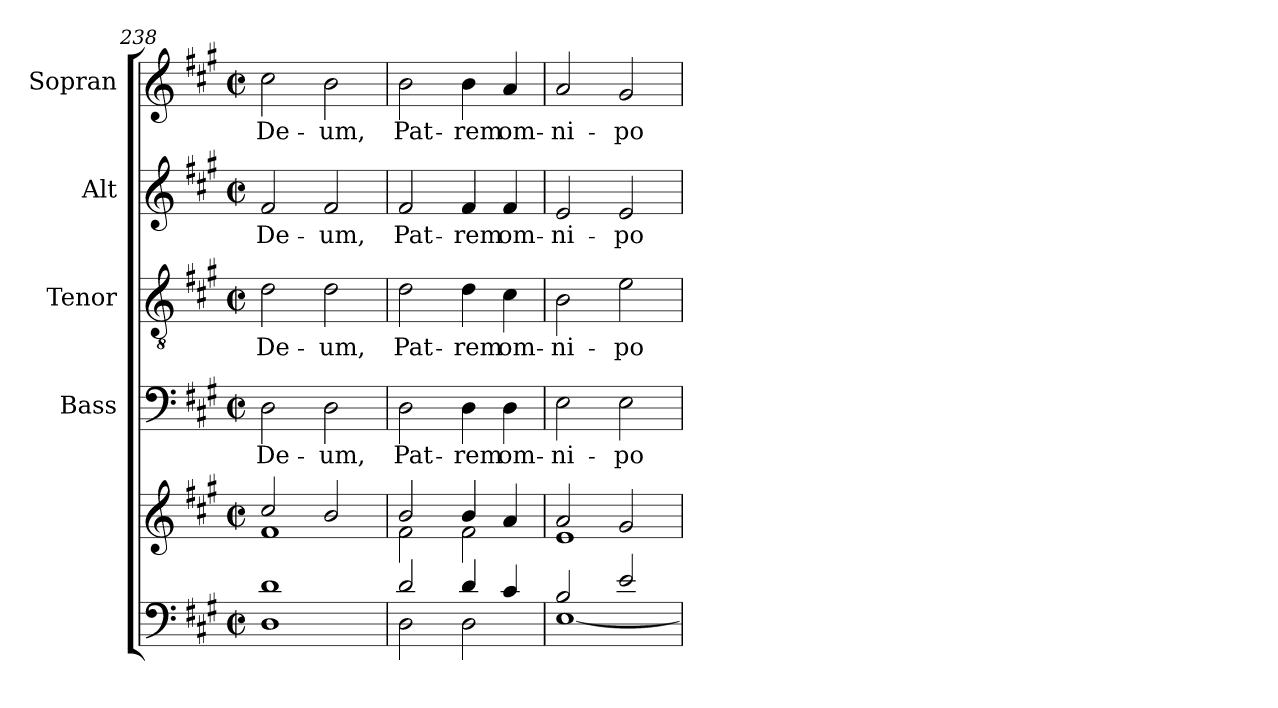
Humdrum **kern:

**kern	**kern	**kern	**text	**kern	**text	**kern	**text	**kern	**text
*part5	*part5	*part4	*part4	*part3	*part3	*part2	*part2	*part1	*part1
*staff6	*staff5	*staff4	*staff4	*staff3	*staff3	*staff2	*staff2	*staff1	*staff1
*	*	*I"Bass	*	*I"Tenor	*	*I"Alt	*	*I"Sopran	*
*	*	*I'B.	*	*I'T.	*	*I'A.	*	*I'S.	*
*clefF4	*clefG2	*clefF4	*	*clefGv2	*	*clefG2	*	*clefG2	*
*k[f#c#g#]	*k[f#c#g#]	*k[f#c#g#]	*	*k[f#c#g#]	*	*k[f#c#g#]	*	*k[f#c#g#]	*
*A:	*A:	*A:	*	*A:	*	*A:	*	*A:	*
*M2/2	*M2/2	*M2/2	*	*M2/2	*	*M2/2	*	*M2/2	*
*met(c|)	*met(c|)	*met(c|)	*	*met(c|)	*	*met(c|)	*	*met(c|)	*
=238	=238	=238	=238	=238	=238	=238	=238	=238	=238
*^	*^	*	*	*	*	*	*	*	*
!	!	!	!	!	!LO:LY:b	!	!LO:LY:b	!	!LO:LY:b	!	!LO:LY:b
1d	1D	2cc#/	1f#	2D\	De-	2d\	De-	2f#/	De-	2cc#\	De-
!	!	!	!	!	!LO:LY:b	!	!LO:LY:b	!	!LO:LY:b	!	!LO:LY:b
.	.	2b/	.	2D\	-um,	2d\	-um,	2f#/	-um,	2b\	-um,
=239	=239	=239	=239	=239	=239	=239	=239	=239	=239	=239	=239
!	!	!	!	!	!LO:LY:b	!	!LO:LY:b	!	!LO:LY:b	!	!LO:LY:b
2d/	2D\	2b/	2f#\	2D\	Pat-	2d\	Pat-	2f#/	Pat-	2b\	Pat-
!	!	!	!	!	!LO:LY:b	!	!LO:LY:b	!	!LO:LY:b	!	!LO:LY:b
4d/	2D\	4b/	2f#\	4D\	-rem	4d\	-rem	4f#/	-rem	4b\	-rem
!	!	!	!	!	!LO:LY:b	!	!LO:LY:b	!	!LO:LY:b	!	!LO:LY:b
4c#/	.	4a/	.	4D\	om-	4c#\	om-	4f#/	om-	4a/	om-
=240	=240	=240	=240	=240	=240	=240	=240	=240	=240	=240	=240
!	!	!	!	!	!LO:LY:b	!	!LO:LY:b	!	!LO:LY:b	!	!LO:LY:b
2B/	[<1E	2a/	1e	2E\	-ni-	2B\	-ni-	2e/	-ni-	2a/	-ni-
!	!	!	!	!	!LO:LY:b	!	!LO:LY:b	!	!LO:LY:b	!	!LO:LY:b
2e/	.	2g#/	.	2E\	-po-	2e\	-po-	2e/	-po-	2g#/	-po-
*v	*v	*	*	*	*	*	*	*	*	*	*
*	*v	*v	*	*	*	*	*	*	*	*
=	=	=	=	=	=	=	=	=	=
*-	*-	*-	*-	*-	*-	*-	*-	*-	*-
